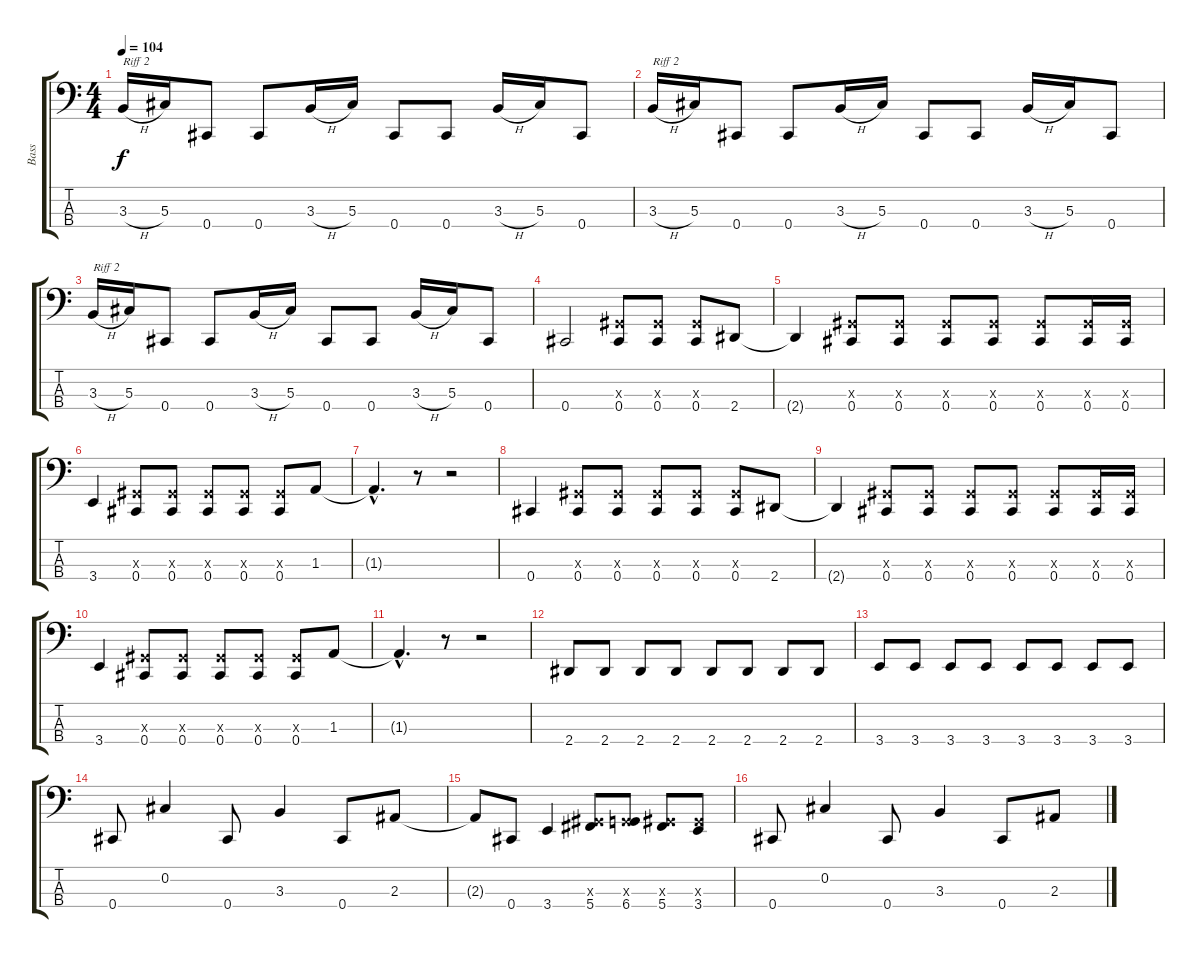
\track ("Bass" "Bass") {instrument electricbassfinger}
\staff {score tabs}
\tuning (Gb2 Db2 Ab1 Db1) {hide}
\ts (4 4)
\tempo 104
\clef f4
\ks c
3.3{h}.16{txt "Riff 2" dy f} 5.3.16 0.4.8 0.4.8 3.3{h}.16 5.3.16 0.4.8 0.4.8 3.3{h}.16 5.3.16 0.4.8 |
3.3{h}.16{txt "Riff 2"} 5.3.16 0.4.8 0.4.8 3.3{h}.16 5.3.16 0.4.8 0.4.8 3.3{h}.16 5.3.16 0.4.8 |
3.3{h}.16{txt "Riff 2"} 5.3.16 0.4.8 0.4.8 3.3{h}.16 5.3.16 0.4.8 0.4.8 3.3{h}.16 5.3.16 0.4.8 |
0.4.2 (0.3{x} 0.4).8 (0.3{x} 0.4).8 (0.3{x} 0.4).8 2.4.8 |
2.4{t}.4 (0.3{x} 0.4).8 (0.3{x} 0.4).8 (0.3{x} 0.4).8 (0.3{x} 0.4).8 (0.3{x} 0.4).8 (0.3{x} 0.4).16 (0.3{x} 0.4).16 |
3.4.4 (0.3{x} 0.4).8 (0.3{x} 0.4).8 (0.3{x} 0.4).8 (0.3{x} 0.4).8 (0.3{x} 0.4).8 1.3.8 |
1.3{hac t}.4{d} r.8 r.2 |
0.4.4 (0.3{x} 0.4).8 (0.3{x} 0.4).8 (0.3{x} 0.4).8 (0.3{x} 0.4).8 (0.3{x} 0.4).8 2.4.8 |
2.4{t}.4 (0.3{x} 0.4).8 (0.3{x} 0.4).8 (0.3{x} 0.4).8 (0.3{x} 0.4).8 (0.3{x} 0.4).8 (0.3{x} 0.4).16 (0.3{x} 0.4).16 |
3.4.4 (0.3{x} 0.4).8 (0.3{x} 0.4).8 (0.3{x} 0.4).8 (0.3{x} 0.4).8 (0.3{x} 0.4).8 1.3.8 |
1.3{hac t}.4{d} r.8 r.2 |
2.4.8 2.4.8 2.4.8 2.4.8 2.4.8 2.4.8 2.4.8 2.4.8 |
3.4.8 3.4.8 3.4.8 3.4.8 3.4.8 3.4.8 3.4.8 3.4.8 |
0.4.8 0.2.4 0.4.8 3.3.4 0.4.8 2.3.8 |
2.3{t}.8 0.4.8 3.4.4 (0.3{x} 5.4).8 (0.3{x} 6.4).8 (0.3{x} 5.4).8 (0.3{x} 3.4).8 |
0.4.8 0.2.4 0.4.8 3.3.4 0.4.8 2.3.8
